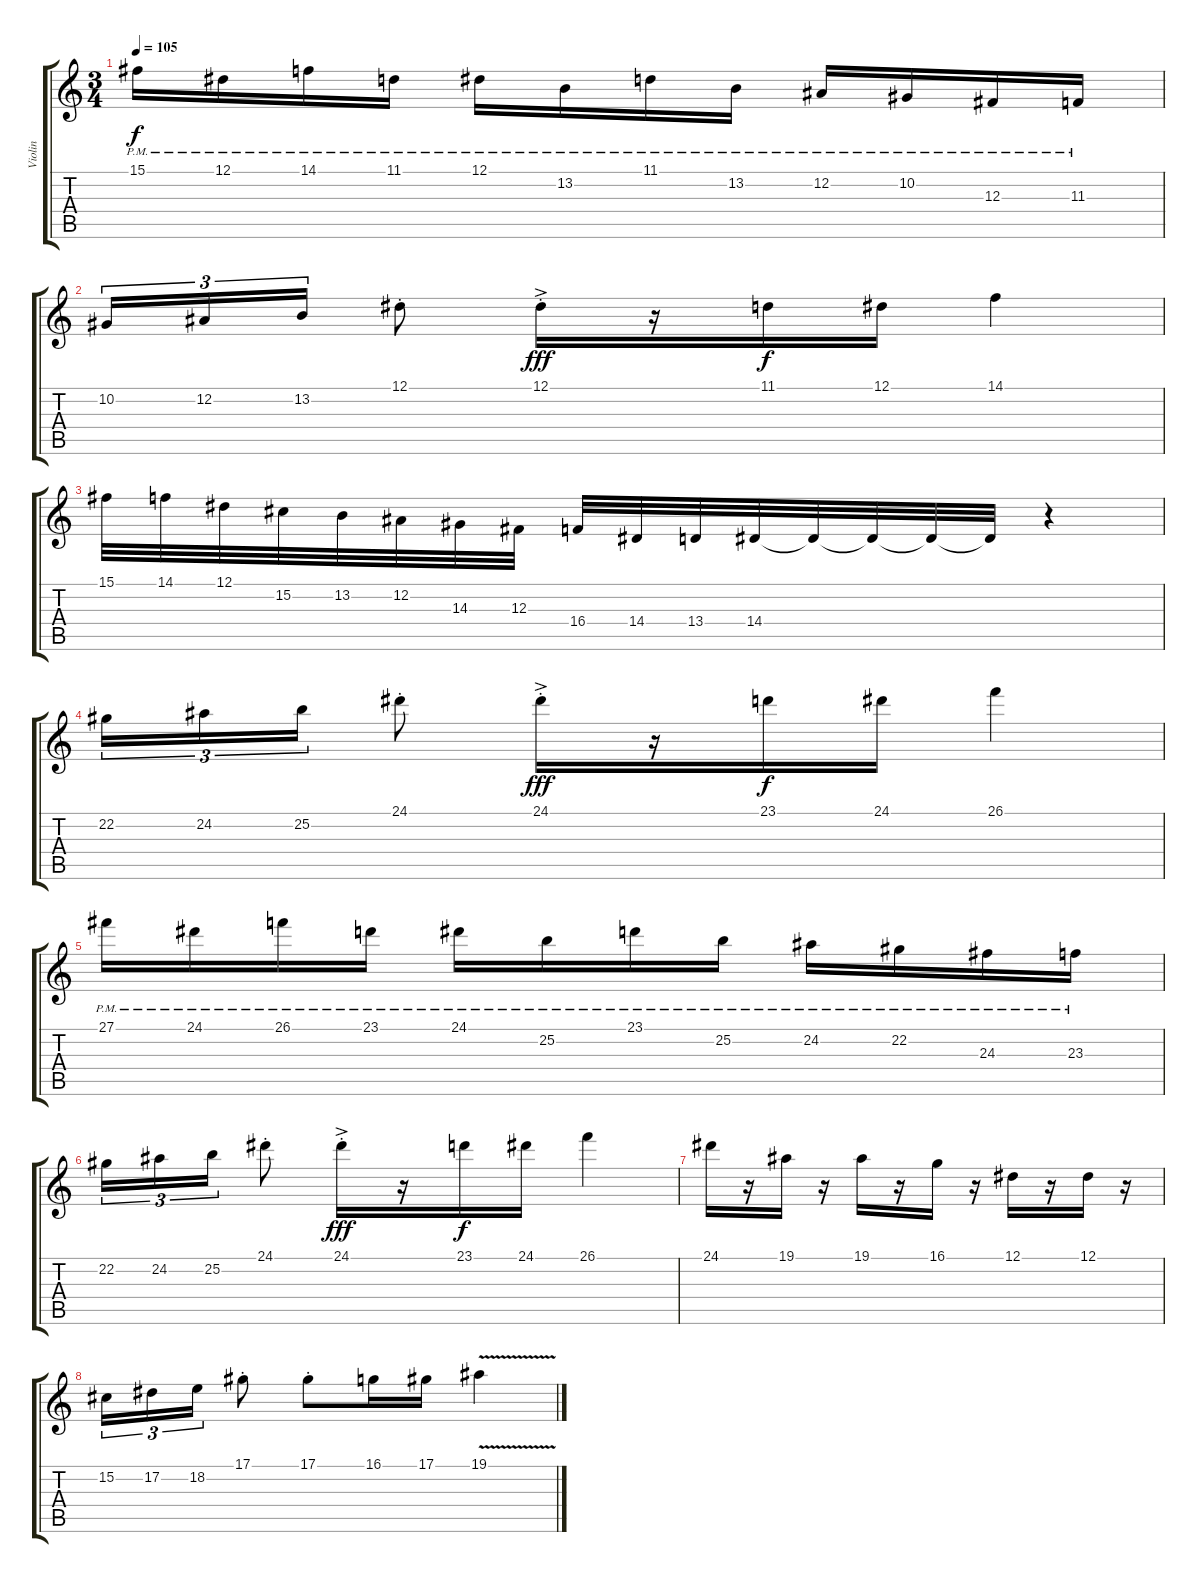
\track ("Violin" "Violin") {instrument violin}
\staff {score tabs}
\tuning (Eb4 Bb3 Gb3 Db3 Ab2 Eb2) {hide}
\ts (3 4)
\tempo 105
\clef g2
\ks c
15.1{pm}.16{dy f} 12.1{pm}.16 14.1{pm}.16 11.1{pm}.16 12.1{pm}.16 13.2{pm}.16 11.1{pm}.16 13.2{pm}.16 12.2{pm}.16 10.2{pm}.16 12.3{pm}.16 11.3{pm}.16 |
10.2.16{tu (3 2)} 12.2.16{tu (3 2)} 13.2.16{tu (3 2)} 12.1{st}.8 12.1{ac st}.16{dy fff} r.16 11.1.16{dy f} 12.1.16 14.1.4 |
15.1.32 14.1.32 12.1.32 15.2.32 13.2.32 12.2.32 14.3.32 12.3.32 16.4.32 14.4.32 13.4.32 14.4.32 14.4{t}.32 14.4{t}.32 14.4{t}.32 14.4{t}.32 r.4 |
22.2.16{tu (3 2)} 24.2.16{tu (3 2)} 25.2.16{tu (3 2)} 24.1{st}.8 24.1{ac st}.16{dy fff} r.16 23.1.16{dy f} 24.1.16 26.1.4 |
27.1{pm}.16 24.1{pm}.16 26.1{pm}.16 23.1{pm}.16 24.1{pm}.16 25.2{pm}.16 23.1{pm}.16 25.2{pm}.16 24.2{pm}.16 22.2{pm}.16 24.3{pm}.16 23.3{pm}.16 |
22.2.16{tu (3 2)} 24.2.16{tu (3 2)} 25.2.16{tu (3 2)} 24.1{st}.8 24.1{ac st}.16{dy fff} r.16 23.1.16{dy f} 24.1.16 26.1.4 |
24.1.16 r.16 19.1.16 r.16 19.1.16 r.16 16.1.16 r.16 12.1.16 r.16 12.1.16 r.16 |
15.2.16{tu (3 2)} 17.2.16{tu (3 2)} 18.2.16{tu (3 2)} 17.1{st}.8 17.1{st}.8 16.1.16 17.1.16 19.1{v}.4
